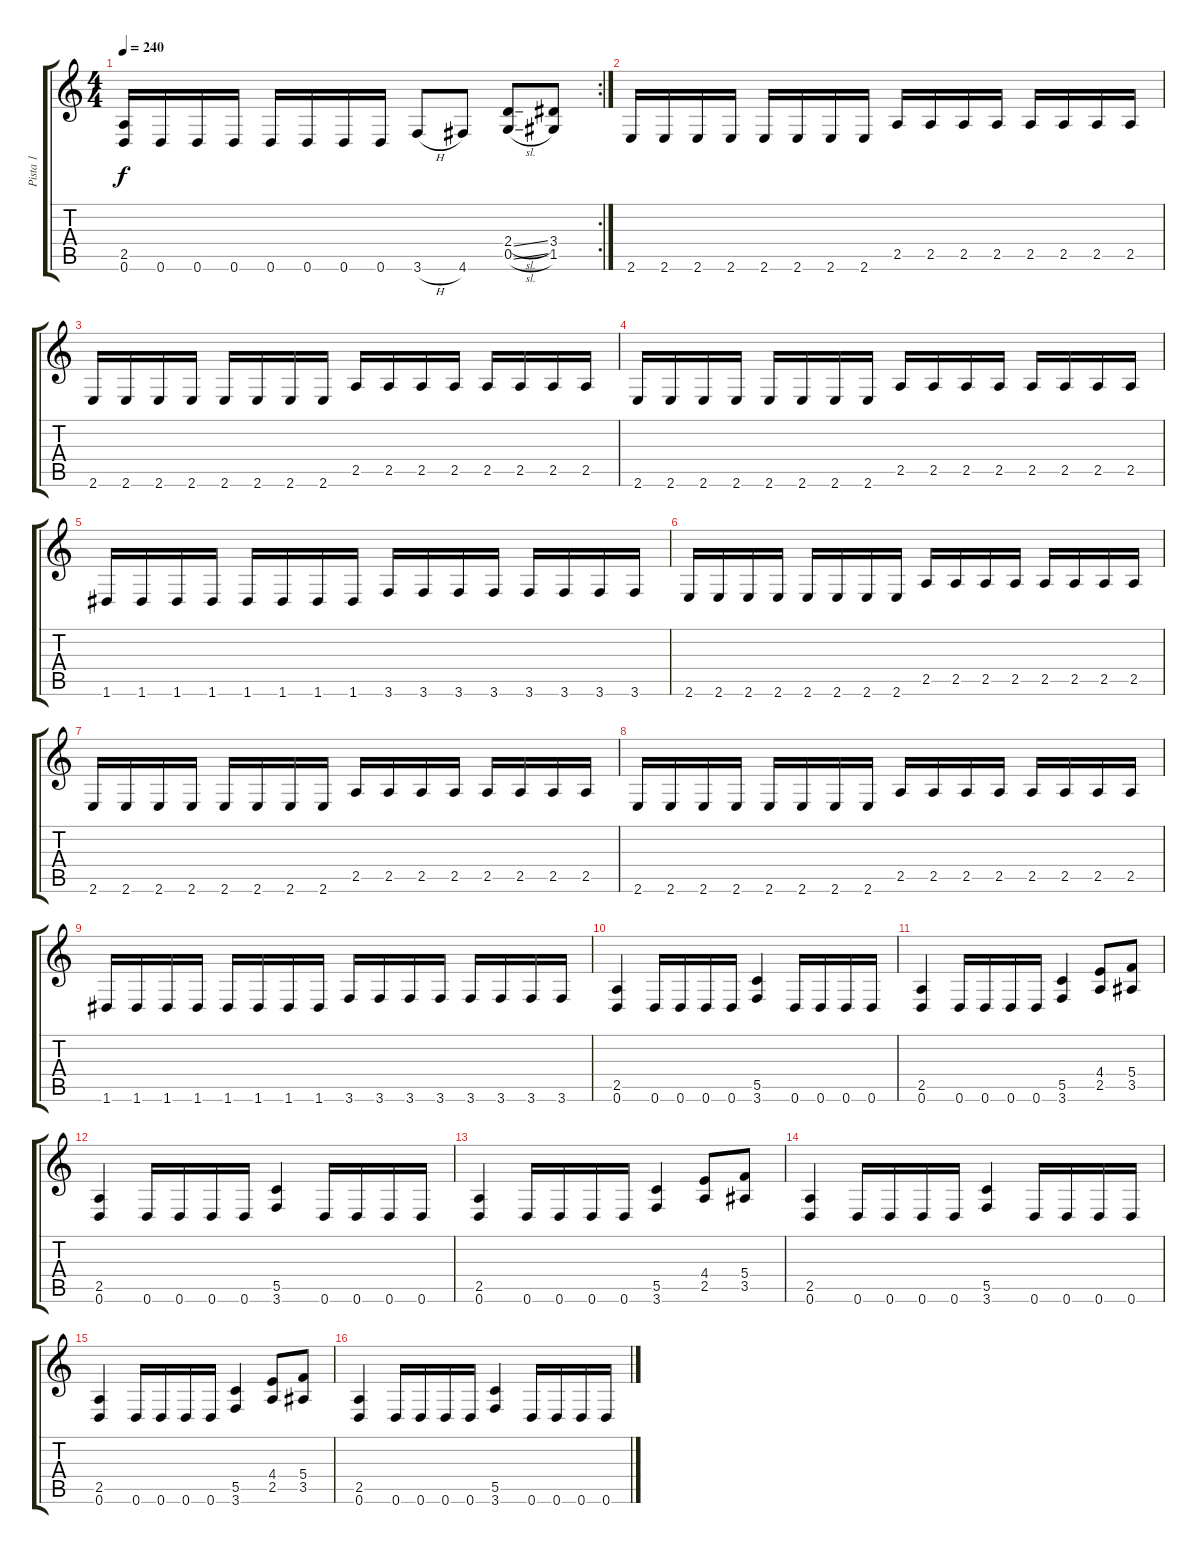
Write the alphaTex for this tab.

\track ("Pista 1" "Pista 1") {instrument overdrivenguitar}
\staff {score tabs}
\tuning (D4 A3 F3 C3 G2 D2) {hide}
\rc 2
\ts (4 4)
\tempo 240
\clef g2
\ks c
(2.5 0.6).16{dy f} 0.6.16 0.6.16 0.6.16 0.6.16 0.6.16 0.6.16 0.6.16 3.6{h}.8 4.6.8 (2.4{sl} 0.5{sl}).8 (3.4 1.5).8 |
2.6.16 2.6.16 2.6.16 2.6.16 2.6.16 2.6.16 2.6.16 2.6.16 2.5.16 2.5.16 2.5.16 2.5.16 2.5.16 2.5.16 2.5.16 2.5.16 |
2.6.16 2.6.16 2.6.16 2.6.16 2.6.16 2.6.16 2.6.16 2.6.16 2.5.16 2.5.16 2.5.16 2.5.16 2.5.16 2.5.16 2.5.16 2.5.16 |
2.6.16 2.6.16 2.6.16 2.6.16 2.6.16 2.6.16 2.6.16 2.6.16 2.5.16 2.5.16 2.5.16 2.5.16 2.5.16 2.5.16 2.5.16 2.5.16 |
1.6.16 1.6.16 1.6.16 1.6.16 1.6.16 1.6.16 1.6.16 1.6.16 3.6.16 3.6.16 3.6.16 3.6.16 3.6.16 3.6.16 3.6.16 3.6.16 |
2.6.16 2.6.16 2.6.16 2.6.16 2.6.16 2.6.16 2.6.16 2.6.16 2.5.16 2.5.16 2.5.16 2.5.16 2.5.16 2.5.16 2.5.16 2.5.16 |
2.6.16 2.6.16 2.6.16 2.6.16 2.6.16 2.6.16 2.6.16 2.6.16 2.5.16 2.5.16 2.5.16 2.5.16 2.5.16 2.5.16 2.5.16 2.5.16 |
2.6.16 2.6.16 2.6.16 2.6.16 2.6.16 2.6.16 2.6.16 2.6.16 2.5.16 2.5.16 2.5.16 2.5.16 2.5.16 2.5.16 2.5.16 2.5.16 |
1.6.16 1.6.16 1.6.16 1.6.16 1.6.16 1.6.16 1.6.16 1.6.16 3.6.16 3.6.16 3.6.16 3.6.16 3.6.16 3.6.16 3.6.16 3.6.16 |
(2.5 0.6).4 0.6.16 0.6.16 0.6.16 0.6.16 (5.5 3.6).4 0.6.16 0.6.16 0.6.16 0.6.16 |
(2.5 0.6).4 0.6.16 0.6.16 0.6.16 0.6.16 (5.5 3.6).4 (4.4 2.5).8 (5.4 3.5).8 |
(2.5 0.6).4 0.6.16 0.6.16 0.6.16 0.6.16 (5.5 3.6).4 0.6.16 0.6.16 0.6.16 0.6.16 |
(2.5 0.6).4 0.6.16 0.6.16 0.6.16 0.6.16 (5.5 3.6).4 (4.4 2.5).8 (5.4 3.5).8 |
(2.5 0.6).4 0.6.16 0.6.16 0.6.16 0.6.16 (5.5 3.6).4 0.6.16 0.6.16 0.6.16 0.6.16 |
(2.5 0.6).4 0.6.16 0.6.16 0.6.16 0.6.16 (5.5 3.6).4 (4.4 2.5).8 (5.4 3.5).8 |
(2.5 0.6).4 0.6.16 0.6.16 0.6.16 0.6.16 (5.5 3.6).4 0.6.16 0.6.16 0.6.16 0.6.16
